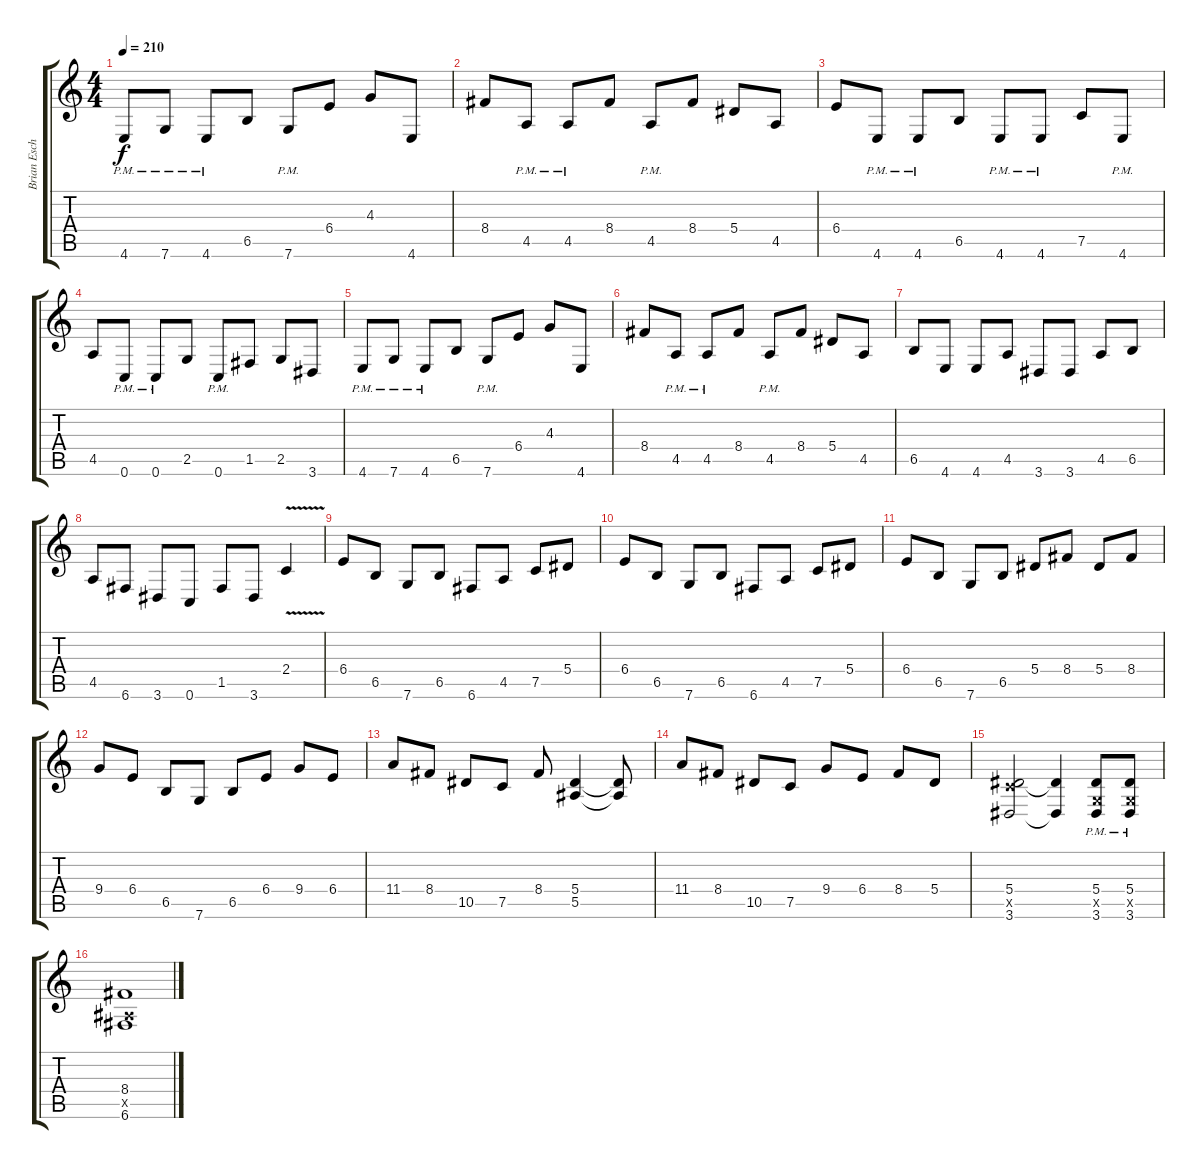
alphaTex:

\track ("Brian Eschbach" "Brian Esch") {instrument distortionguitar}
\staff {score tabs}
\tuning (C4 G3 Eb3 Bb2 F2 C2) {hide}
\ts (4 4)
\tempo 210
\clef g2
\ks c
4.6{pm}.8{dy f} 7.6{pm}.8 4.6{pm}.8 6.5.8 7.6{pm}.8 6.4.8 4.3.8 4.6.8 |
8.4.8 4.5{pm}.8 4.5{pm}.8 8.4.8 4.5{pm}.8 8.4.8 5.4.8 4.5.8 |
6.4.8 4.6{pm}.8 4.6{pm}.8 6.5.8 4.6{pm}.8 4.6{pm}.8 7.5.8 4.6{pm}.8 |
4.5.8 0.6{pm}.8 0.6{pm}.8 2.5.8 0.6{pm}.8 1.5.8 2.5.8 3.6.8 |
4.6{pm}.8 7.6{pm}.8 4.6{pm}.8 6.5.8 7.6{pm}.8 6.4.8 4.3.8 4.6.8 |
8.4.8 4.5{pm}.8 4.5{pm}.8 8.4.8 4.5{pm}.8 8.4.8 5.4.8 4.5.8 |
6.5.8 4.6.8 4.6.8 4.5.8 3.6.8 3.6.8 4.5.8 6.5.8 |
4.5.8 6.6.8 3.6.8 0.6.8 1.5.8 3.6.8 2.4{v}.4 |
6.4.8 6.5.8 7.6.8 6.5.8 6.6.8 4.5.8 7.5.8 5.4.8 |
6.4.8 6.5.8 7.6.8 6.5.8 6.6.8 4.5.8 7.5.8 5.4.8 |
6.4.8 6.5.8 7.6.8 6.5.8 5.4.8 8.4.8 5.4.8 8.4.8 |
9.4.8 6.4.8 6.5.8 7.6.8 6.5.8 6.4.8 9.4.8 6.4.8 |
11.4.8 8.4.8 10.5.8 7.5.8 8.4.8 (5.4 5.5).4 (5.4{t} 5.5{t}).8 |
11.4.8 8.4.8 10.5.8 7.5.8 9.4.8 6.4.8 8.4.8 5.4.8 |
(5.4 7.5{x} 3.6).2 (5.4{t} 3.6{t}).4 (5.4{pm} 2.5{x} 3.6{pm}).8 (5.4{pm} 2.5{x} 3.6{pm}).8 |
(8.4 5.5{x} 6.6).1
